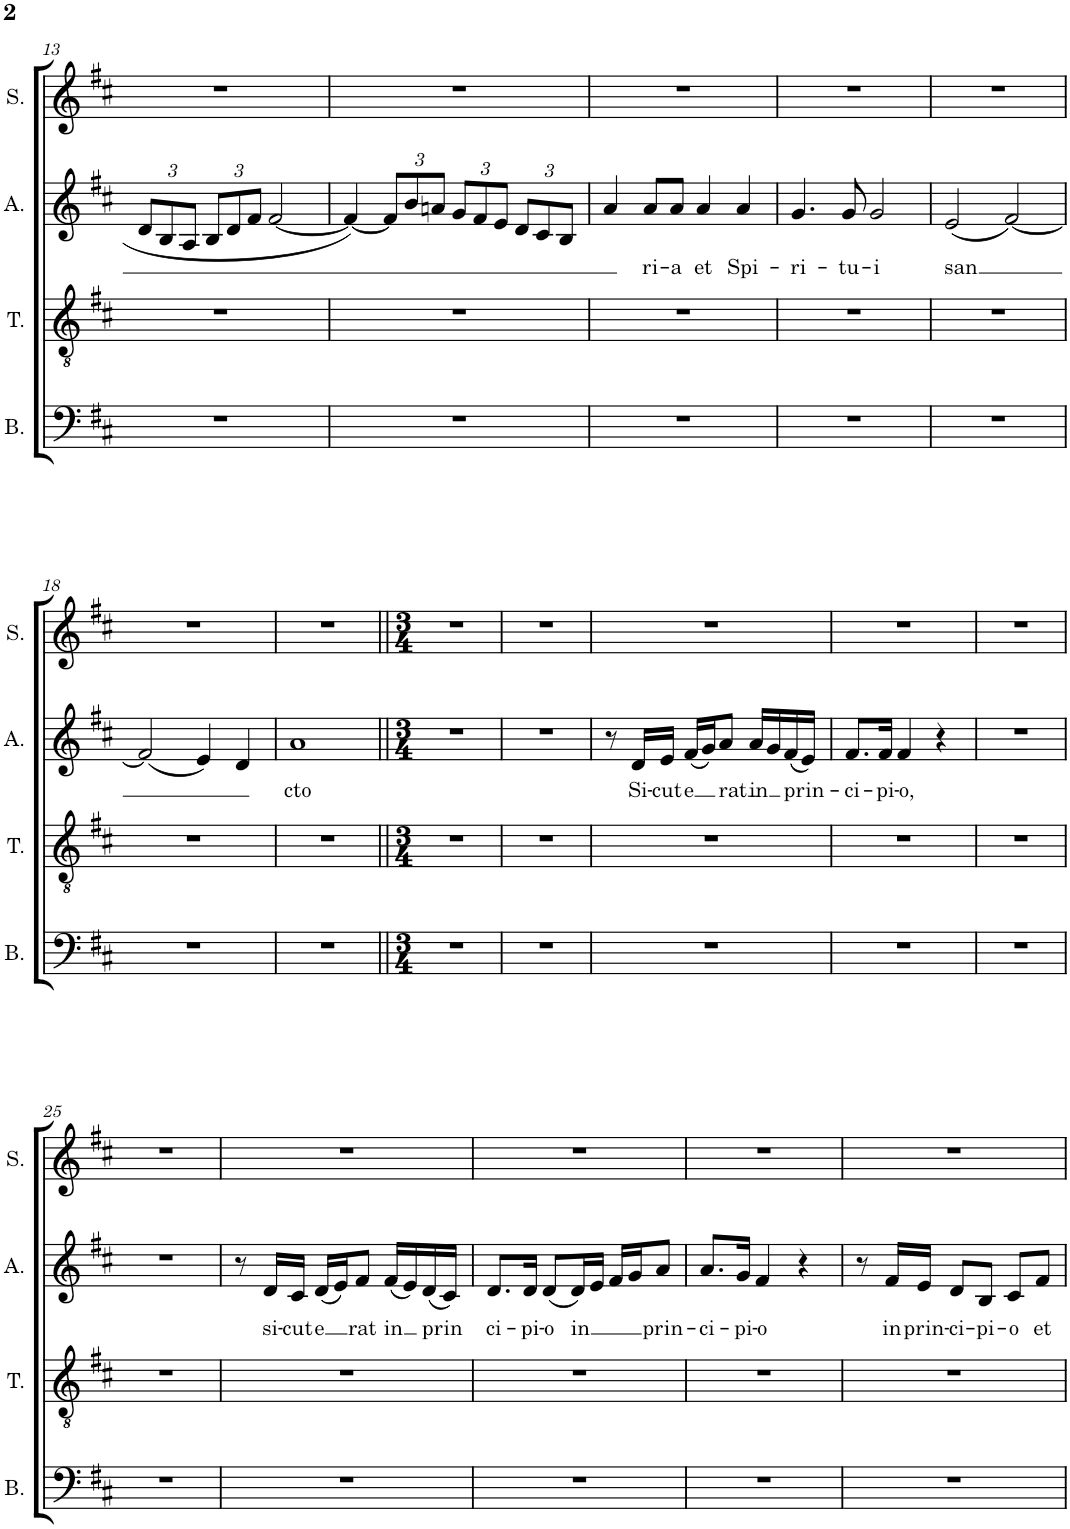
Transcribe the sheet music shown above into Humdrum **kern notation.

**kern	**kern	**kern	**text	**kern
*part4	*part3	*part2	*part2	*part1
*staff4	*staff3	*staff2	*staff2	*staff1
*I"Bass	*I"Tenor	*I"Alto	*	*I"Soprano
*I'B.	*I'T.	*I'A.	*	*I'S.
!!LO:PB:g=z
*clefF4	*clefGv2	*clefG2	*	*clefG2
*k[f#c#]	*k[f#c#]	*k[f#c#]	*	*k[f#c#]
*M4/4	*M4/4	*M4/4	*	*M4/4
*met(c)	*met(c)	*met(c)	*	*met(c)
*	*	*Xbrackettup	*	*
=13	=13	=13	=13	=13
1r	1r	12d/L	.	1r
.	.	12B/	.	.
.	.	12A/J	.	.
.	.	12B/L	.	.
.	.	12d/	.	.
.	.	12f#/J	.	.
.	.	[2f#/	.	.
=14	=14	=14	=14	=14
1r	1r	4f#/_	.	1r
.	.	12f#/L]	.	.
.	.	12b/	.	.
.	.	12an/J	.	.
.	.	12g/L	.	.
.	.	12f#/	.	.
.	.	12e/J	.	.
.	.	12d/L	.	.
.	.	12c#/	.	.
.	.	12B/J	.	.
=15	=15	=15	=15	=15
1r	1r	4a/	.	1r
!	!	!	!LO:LY:b	!
.	.	8a/L	ri-	.
!	!	!	!LO:LY:b	!
.	.	8a/J	-a	.
!	!	!	!LO:LY:b	!
.	.	4a/	et	.
!	!	!	!LO:LY:b	!
.	.	4a/	Spi-	.
=16	=16	=16	=16	=16
!	!	!	!LO:LY:b	!
1r	1r	4.g/	-ri-	1r
!	!	!	!LO:LY:b	!
.	.	8g/	-tu-	.
!	!	!	!LO:LY:b	!
.	.	2g/	-i	.
=17	=17	=17	=17	=17
!	!	!	!LO:LY:b	!
1r	1r	(2e/	san	1r
.	.	[2f#/)	.	.
!!LO:LB:g=z
=18	=18	=18	=18	=18
1r	1r	(2f#/]	.	1r
.	.	4e/)	.	.
.	.	4d/	.	.
=19	=19	=19	=19	=19
!	!	!	!LO:LY:b	!
1r	1r	1a	cto	1r
=20||	=20||	=20||	=20||	=20||
*M3/4	*M3/4	*M3/4	*	*M3/4
2.r	2.r	2.r	.	2.r
=21	=21	=21	=21	=21
2.r	2.r	2.r	.	2.r
=22	=22	=22	=22	=22
2.r	2.r	8r	.	2.r
!	!	!	!LO:LY:b	!
.	.	16d/LL	Si-	.
!	!	!	!LO:LY:b	!
.	.	16e/JJ	-cut	.
!	!	!	!LO:LY:b	!
.	.	(16f#/LL	e	.
.	.	16g/J)	.	.
!	!	!	!LO:LY:b	!
.	.	8a/J	rat	.
!	!	!	!LO:LY:b	!
.	.	16a/LL	in	.
.	.	16g/	.	.
!	!	!	!LO:LY:b	!
.	.	(16f#/	prin-	.
.	.	16e/JJ)	.	.
=23	=23	=23	=23	=23
!	!	!	!LO:LY:b	!
2.r	2.r	8.f#/L	-ci-	2.r
!	!	!	!LO:LY:b	!
.	.	16f#/Jk	-pi-	.
!	!	!	!LO:LY:b	!
.	.	4f#/	-o,	.
.	.	4r	.	.
=24	=24	=24	=24	=24
2.r	2.r	2.r	.	2.r
!!LO:LB:g=z
=25	=25	=25	=25	=25
2.r	2.r	2.r	.	2.r
=26	=26	=26	=26	=26
2.r	2.r	8r	.	2.r
!	!	!	!LO:LY:b	!
.	.	16d/LL	-si-	.
!	!	!	!LO:LY:b	!
.	.	16c#/JJ	-cut	.
!	!	!	!LO:LY:b	!
.	.	(16d/LL	e	.
.	.	16e/J)	.	.
!	!	!	!LO:LY:b	!
.	.	8f#/J	rat	.
!	!	!	!LO:LY:b	!
.	.	(16f#/LL	in	.
.	.	16e/)	.	.
!	!	!	!LO:LY:b	!
.	.	(16d/	prin	.
.	.	16c#/JJ)	.	.
=27	=27	=27	=27	=27
!	!	!	!LO:LY:b	!
2.r	2.r	8.d/L	ci-	2.r
!	!	!	!LO:LY:b	!
.	.	16d/Jk	-pi-	.
!	!	!	!LO:LY:b	!
.	.	(8d/L	-o	.
!	!	!	!LO:LY:b	!
.	.	16d/L)	in	.
.	.	16e/JJ	.	.
.	.	16f#/LL	.	.
.	.	16g/J	.	.
!	!	!	!LO:LY:b	!
.	.	8a/J	prin-	.
=28	=28	=28	=28	=28
!	!	!	!LO:LY:b	!
2.r	2.r	8.a/L	-ci-	2.r
!	!	!	!LO:LY:b	!
.	.	16g/Jk	-pi-	.
!	!	!	!LO:LY:b	!
.	.	4f#/	-o	.
.	.	4r	.	.
=29	=29	=29	=29	=29
2.r	2.r	8r	.	2.r
!	!	!	!LO:LY:b	!
.	.	16f#/LL	in	.
!	!	!	!LO:LY:b	!
.	.	16e/JJ	prin-	.
!	!	!	!LO:LY:b	!
.	.	8d/L	-ci-	.
!	!	!	!LO:LY:b	!
.	.	8B/J	-pi-	.
!	!	!	!LO:LY:b	!
.	.	8c#/L	-o	.
!	!	!	!LO:LY:b	!
.	.	8f#/J	et	.
=	=	=	=	=
*-	*-	*-	*-	*-
